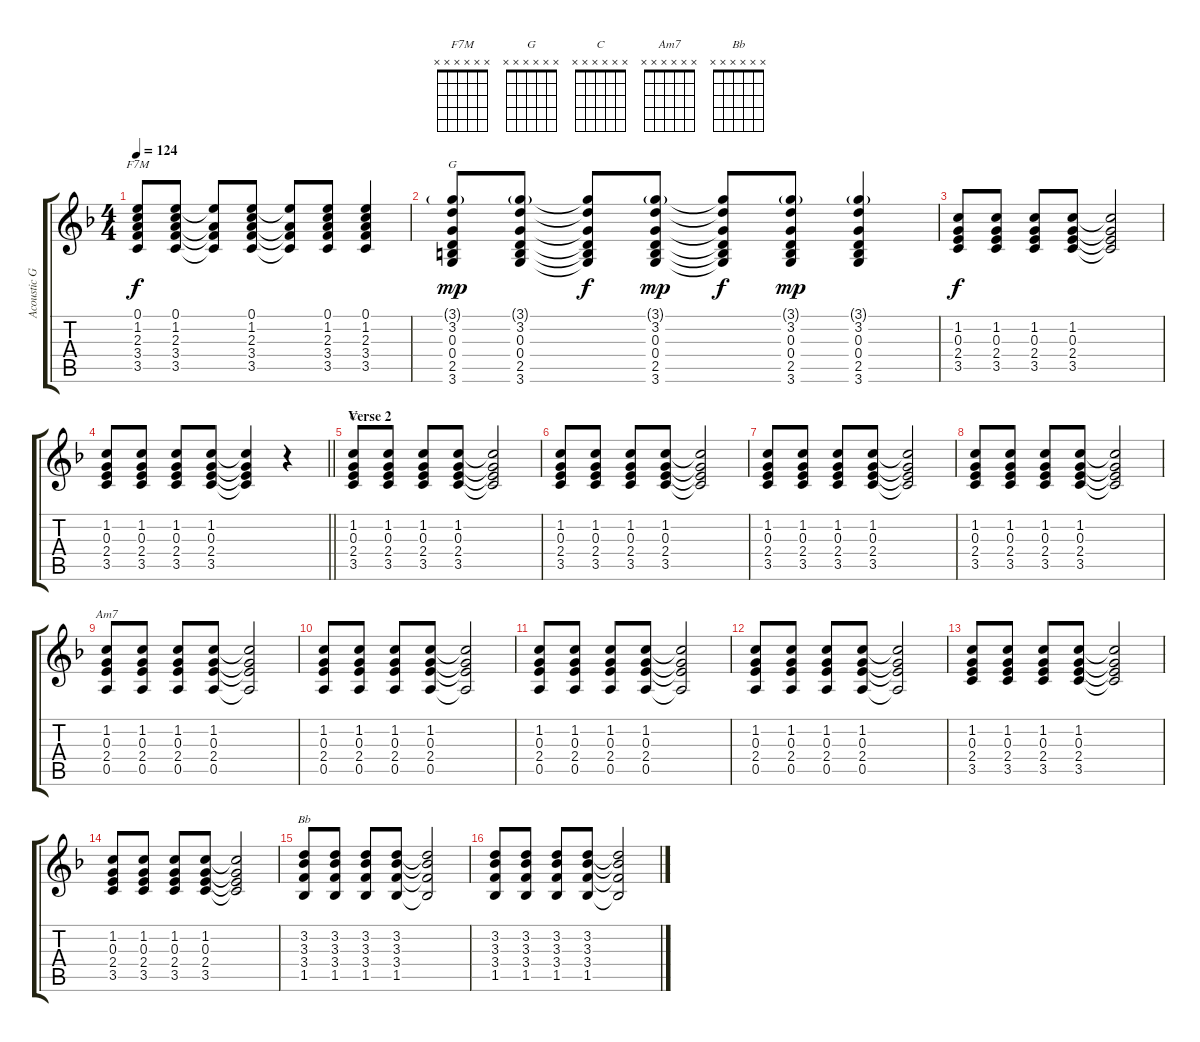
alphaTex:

\track ("Acoustic Guitar" "Acoustic G") {mute instrument acousticguitarsteel}
\staff {score tabs}
\tuning (E4 B3 G3 D3 A2 E2) {hide}
\chord ("F7M" x x x x x x)
\chord ("G" x x x x x x)
\chord ("C" x x x x x x)
\chord ("Am7" x x x x x x)
\chord ("Bb" x x x x x x)
\ts (4 4)
\tempo 124
\clef g2
\ks f
(0.1 1.2 2.3 3.4 3.5).8{ch "F7M" dy f} (0.1 1.2 2.3 3.4 3.5).8 (0.1{t} 2.3{t} 3.4{t} 3.5{t}).8 (0.1 1.2 2.3 3.4 3.5).8 (0.1{t} 2.3{t} 3.4{t} 3.5{t}).8 (0.1 1.2 2.3 3.4 3.5).8 (0.1 1.2 2.3 3.4 3.5).4 |
(3.1{g} 3.2 0.3 0.4 2.5 3.6).8{ch "G" dy mp} (3.1{g} 3.2 0.3 0.4 2.5 3.6).8 (3.1{t} 3.2{t} 0.3{t} 0.4{t} 2.5{t} 3.6{t}).8{dy f} (3.1{g} 3.2 0.3 0.4 2.5 3.6).8{dy mp} (3.1{t} 3.2{t} 0.3{t} 0.4{t} 2.5{t} 3.6{t}).8{dy f} (3.1{g} 3.2 0.3 0.4 2.5 3.6).8{dy mp} (3.1{g} 3.2 0.3 0.4 2.5 3.6).4 |
(1.2 0.3 2.4 3.5).8{dy f} (1.2 0.3 2.4 3.5).8 (1.2 0.3 2.4 3.5).8 (1.2 0.3 2.4 3.5).8 (1.2{t} 0.3{t} 2.4{t} 3.5{t}).2 |
\barLineRight lightlight
(1.2 0.3 2.4 3.5).8 (1.2 0.3 2.4 3.5).8 (1.2 0.3 2.4 3.5).8 (1.2 0.3 2.4 3.5).8 (1.2{t} 0.3{t} 2.4{t} 3.5{t}).4 r.4 |
\section ("" "Verse 2")
(1.2 0.3 2.4 3.5).8{ch "C"} (1.2 0.3 2.4 3.5).8 (1.2 0.3 2.4 3.5).8 (1.2 0.3 2.4 3.5).8 (1.2{t} 0.3{t} 2.4{t} 3.5{t}).2 |
(1.2 0.3 2.4 3.5).8 (1.2 0.3 2.4 3.5).8 (1.2 0.3 2.4 3.5).8 (1.2 0.3 2.4 3.5).8 (1.2{t} 0.3{t} 2.4{t} 3.5{t}).2 |
(1.2 0.3 2.4 3.5).8 (1.2 0.3 2.4 3.5).8 (1.2 0.3 2.4 3.5).8 (1.2 0.3 2.4 3.5).8 (1.2{t} 0.3{t} 2.4{t} 3.5{t}).2 |
(1.2 0.3 2.4 3.5).8 (1.2 0.3 2.4 3.5).8 (1.2 0.3 2.4 3.5).8 (1.2 0.3 2.4 3.5).8 (1.2{t} 0.3{t} 2.4{t} 3.5{t}).2 |
(1.2 0.3 2.4 0.5).8{ch "Am7"} (1.2 0.3 2.4 0.5).8 (1.2 0.3 2.4 0.5).8 (1.2 0.3 2.4 0.5).8 (1.2{t} 0.3{t} 2.4{t} 0.5{t}).2 |
(1.2 0.3 2.4 0.5).8 (1.2 0.3 2.4 0.5).8 (1.2 0.3 2.4 0.5).8 (1.2 0.3 2.4 0.5).8 (1.2{t} 0.3{t} 2.4{t} 0.5{t}).2 |
(1.2 0.3 2.4 0.5).8 (1.2 0.3 2.4 0.5).8 (1.2 0.3 2.4 0.5).8 (1.2 0.3 2.4 0.5).8 (1.2{t} 0.3{t} 2.4{t} 0.5{t}).2 |
(1.2 0.3 2.4 0.5).8 (1.2 0.3 2.4 0.5).8 (1.2 0.3 2.4 0.5).8 (1.2 0.3 2.4 0.5).8 (1.2{t} 0.3{t} 2.4{t} 0.5{t}).2 |
(1.2 0.3 2.4 3.5).8 (1.2 0.3 2.4 3.5).8 (1.2 0.3 2.4 3.5).8 (1.2 0.3 2.4 3.5).8 (1.2{t} 0.3{t} 2.4{t} 3.5{t}).2 |
(1.2 0.3 2.4 3.5).8 (1.2 0.3 2.4 3.5).8 (1.2 0.3 2.4 3.5).8 (1.2 0.3 2.4 3.5).8 (1.2{t} 0.3{t} 2.4{t} 3.5{t}).2 |
(3.2 3.3 3.4 1.5).8{ch "Bb"} (3.2 3.3 3.4 1.5).8 (3.2 3.3 3.4 1.5).8 (3.2 3.3 3.4 1.5).8 (3.2{t} 3.3{t} 3.4{t} 1.5{t}).2 |
(3.2 3.3 3.4 1.5).8 (3.2 3.3 3.4 1.5).8 (3.2 3.3 3.4 1.5).8 (3.2 3.3 3.4 1.5).8 (3.2{t} 3.3{t} 3.4{t} 1.5{t}).2
